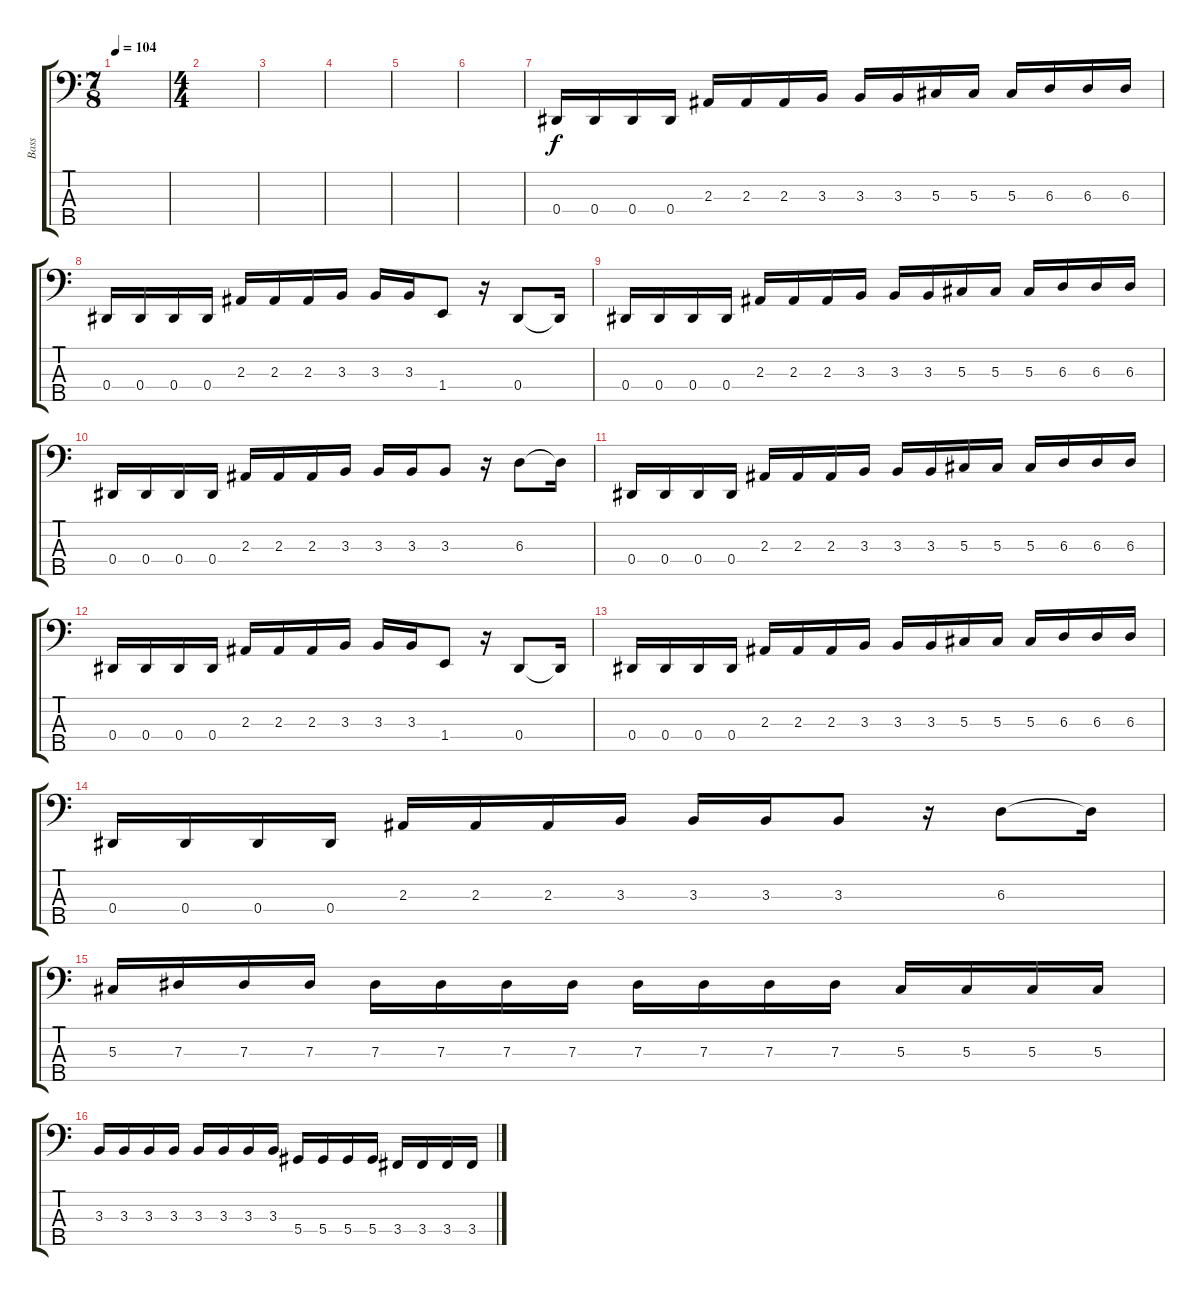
\track ("Bass" "Bass") {instrument electricbassfinger}
\staff {score tabs}
\tuning (Gb2 Db2 Ab1 Eb1 Bb0) {hide}
\ts (7 8)
\tempo 104
\clef f4
\ks c
|
\ts (4 4)
|
|
|
|
|
0.4.16 0.4.16 0.4.16 0.4.16 2.3.16 2.3.16 2.3.16 3.3.16 3.3.16 3.3.16 5.3.16 5.3.16 5.3.16 6.3.16 6.3.16 6.3.16 |
0.4.16 0.4.16 0.4.16 0.4.16 2.3.16 2.3.16 2.3.16 3.3.16 3.3.16 3.3.16 1.4.8 r.16 0.4.8 0.4{t}.16 |
0.4.16 0.4.16 0.4.16 0.4.16 2.3.16 2.3.16 2.3.16 3.3.16 3.3.16 3.3.16 5.3.16 5.3.16 5.3.16 6.3.16 6.3.16 6.3.16 |
0.4.16 0.4.16 0.4.16 0.4.16 2.3.16 2.3.16 2.3.16 3.3.16 3.3.16 3.3.16 3.3.8 r.16 6.3.8 6.3{t}.16 |
0.4.16 0.4.16 0.4.16 0.4.16 2.3.16 2.3.16 2.3.16 3.3.16 3.3.16 3.3.16 5.3.16 5.3.16 5.3.16 6.3.16 6.3.16 6.3.16 |
0.4.16 0.4.16 0.4.16 0.4.16 2.3.16 2.3.16 2.3.16 3.3.16 3.3.16 3.3.16 1.4.8 r.16 0.4.8 0.4{t}.16 |
0.4.16 0.4.16 0.4.16 0.4.16 2.3.16 2.3.16 2.3.16 3.3.16 3.3.16 3.3.16 5.3.16 5.3.16 5.3.16 6.3.16 6.3.16 6.3.16 |
0.4.16 0.4.16 0.4.16 0.4.16 2.3.16 2.3.16 2.3.16 3.3.16 3.3.16 3.3.16 3.3.8 r.16 6.3.8 6.3{t}.16 |
5.3.16 7.3.16 7.3.16 7.3.16 7.3.16 7.3.16 7.3.16 7.3.16 7.3.16 7.3.16 7.3.16 7.3.16 5.3.16 5.3.16 5.3.16 5.3.16 |
3.3.16 3.3.16 3.3.16 3.3.16 3.3.16 3.3.16 3.3.16 3.3.16 5.4.16 5.4.16 5.4.16 5.4.16 3.4.16 3.4.16 3.4.16 3.4.16
